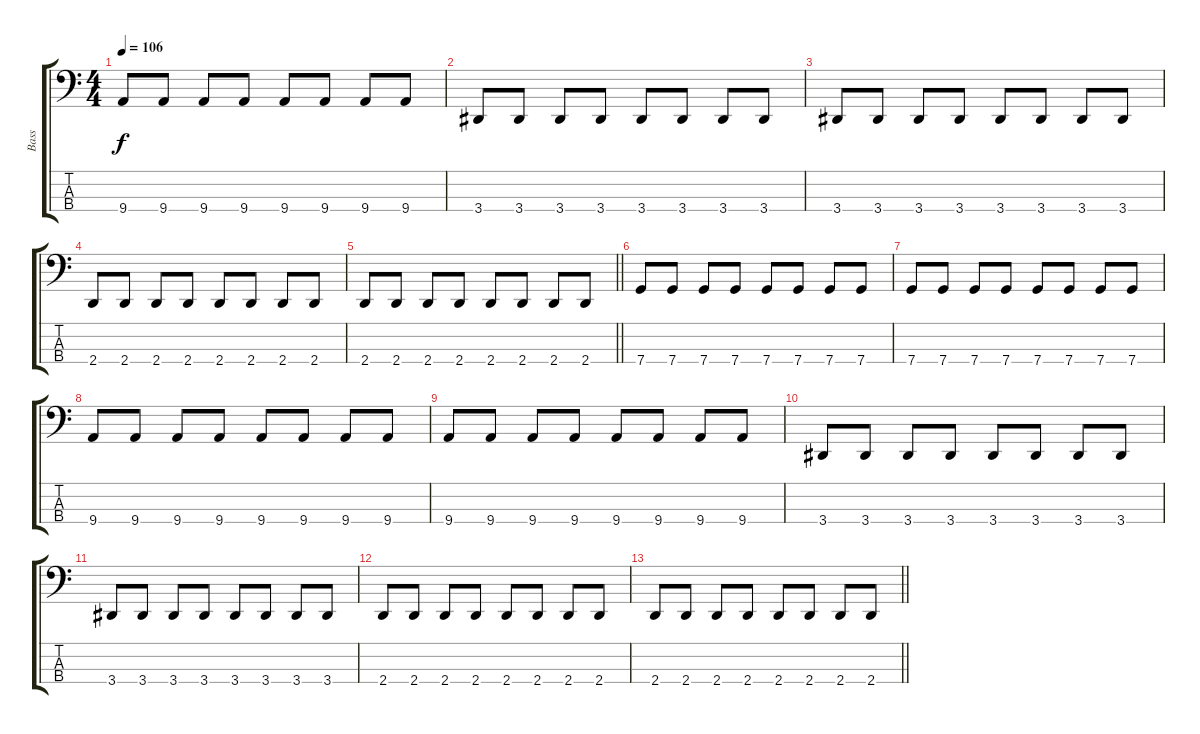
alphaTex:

\track ("Bass" "Bass") {instrument electricbassfinger}
\staff {score tabs}
\tuning (F2 C2 G1 C1) {hide}
\ts (4 4)
\tempo 106
\clef f4
\ks c
9.4.8{dy f} 9.4.8 9.4.8 9.4.8 9.4.8 9.4.8 9.4.8 9.4.8 |
3.4.8 3.4.8 3.4.8 3.4.8 3.4.8 3.4.8 3.4.8 3.4.8 |
3.4.8 3.4.8 3.4.8 3.4.8 3.4.8 3.4.8 3.4.8 3.4.8 |
2.4.8 2.4.8 2.4.8 2.4.8 2.4.8 2.4.8 2.4.8 2.4.8 |
\barLineRight lightlight
2.4.8 2.4.8 2.4.8 2.4.8 2.4.8 2.4.8 2.4.8 2.4.8 |
7.4.8 7.4.8 7.4.8 7.4.8 7.4.8 7.4.8 7.4.8 7.4.8 |
7.4.8 7.4.8 7.4.8 7.4.8 7.4.8 7.4.8 7.4.8 7.4.8 |
9.4.8 9.4.8 9.4.8 9.4.8 9.4.8 9.4.8 9.4.8 9.4.8 |
9.4.8 9.4.8 9.4.8 9.4.8 9.4.8 9.4.8 9.4.8 9.4.8 |
3.4.8 3.4.8 3.4.8 3.4.8 3.4.8 3.4.8 3.4.8 3.4.8 |
3.4.8 3.4.8 3.4.8 3.4.8 3.4.8 3.4.8 3.4.8 3.4.8 |
2.4.8 2.4.8 2.4.8 2.4.8 2.4.8 2.4.8 2.4.8 2.4.8 |
\barLineRight lightlight
2.4.8 2.4.8 2.4.8 2.4.8 2.4.8 2.4.8 2.4.8 2.4.8
